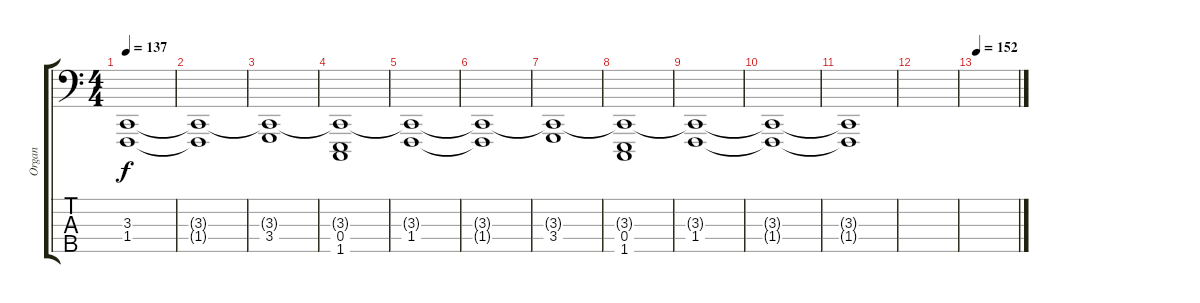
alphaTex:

\track ("Organ" "Organ") {instrument churchorgan}
\staff {score tabs}
\tuning (G2 D2 A1 E1 B0) {hide}
\ts (4 4)
\tempo 137
\clef f4
\ks c
(3.3{t} 1.4).1{dy f} |
(3.3{t} 1.4{t}).1 |
(3.3{t} 3.4).1 |
(3.3{t} 0.4 1.5).1 |
(3.3{t} 1.4).1 |
(3.3{t} 1.4{t}).1 |
(3.3{t} 3.4).1 |
(3.3{t} 0.4 1.5).1 |
(3.3{t} 1.4).1 |
(3.3{t} 1.4{t}).1 |
(3.3{t} 1.4{t}).1 |
|
\tempo 152
